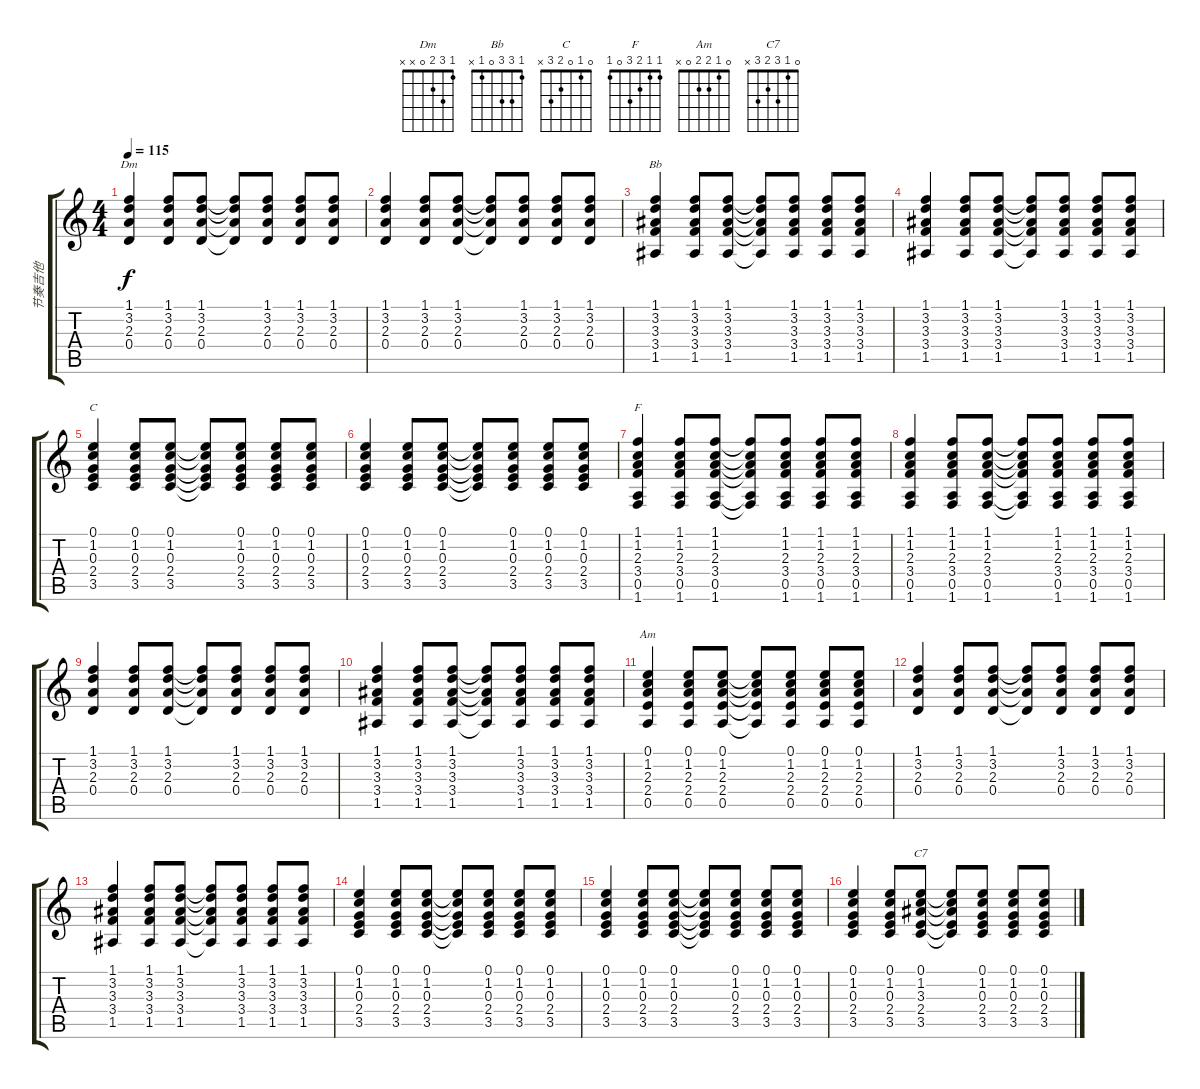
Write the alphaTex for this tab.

\track ("节奏吉他" "节奏吉他") {instrument acousticguitarsteel}
\staff {score tabs}
\tuning (E4 B3 G3 D3 A2 E2) {hide}
\chord ("Dm" 1 3 2 0 x x)
\chord ("Bb" 1 3 3 0 1 x)
\chord ("C" 0 1 0 2 3 x)
\chord ("F" 1 1 2 3 0 1)
\chord ("Am" 0 1 2 2 0 x)
\chord ("C7" 0 1 3 2 3 x)
\ts (4 4)
\tempo 115
\clef g2
\ks c
(1.1 3.2 2.3 0.4).4{ch "Dm" dy f} (1.1 3.2 2.3 0.4).8 (1.1 3.2 2.3 0.4).8 (1.1{t} 3.2{t} 2.3{t} 0.4{t}).8 (1.1 3.2 2.3 0.4).8 (1.1 3.2 2.3 0.4).8 (1.1 3.2 2.3 0.4).8 |
(1.1 3.2 2.3 0.4).4 (1.1 3.2 2.3 0.4).8 (1.1 3.2 2.3 0.4).8 (1.1{t} 3.2{t} 2.3{t} 0.4{t}).8 (1.1 3.2 2.3 0.4).8 (1.1 3.2 2.3 0.4).8 (1.1 3.2 2.3 0.4).8 |
(1.1 3.2 3.3 3.4 1.5).4{ch "Bb"} (1.1 3.2 3.3 3.4 1.5).8 (1.1 3.2 3.3 3.4 1.5).8 (1.1{t} 3.2{t} 3.3{t} 3.4{t} 1.5{t}).8 (1.1 3.2 3.3 3.4 1.5).8 (1.1 3.2 3.3 3.4 1.5).8 (1.1 3.2 3.3 3.4 1.5).8 |
(1.1 3.2 3.3 3.4 1.5).4 (1.1 3.2 3.3 3.4 1.5).8 (1.1 3.2 3.3 3.4 1.5).8 (1.1{t} 3.2{t} 3.3{t} 3.4{t} 1.5{t}).8 (1.1 3.2 3.3 3.4 1.5).8 (1.1 3.2 3.3 3.4 1.5).8 (1.1 3.2 3.3 3.4 1.5).8 |
(0.1 1.2 0.3 2.4 3.5).4{ch "C"} (0.1 1.2 0.3 2.4 3.5).8 (0.1 1.2 0.3 2.4 3.5).8 (0.1{t} 1.2{t} 0.3{t} 2.4{t} 3.5{t}).8 (0.1 1.2 0.3 2.4 3.5).8 (0.1 1.2 0.3 2.4 3.5).8 (0.1 1.2 0.3 2.4 3.5).8 |
(0.1 1.2 0.3 2.4 3.5).4 (0.1 1.2 0.3 2.4 3.5).8 (0.1 1.2 0.3 2.4 3.5).8 (0.1{t} 1.2{t} 0.3{t} 2.4{t} 3.5{t}).8 (0.1 1.2 0.3 2.4 3.5).8 (0.1 1.2 0.3 2.4 3.5).8 (0.1 1.2 0.3 2.4 3.5).8 |
(1.1 1.2 2.3 3.4 0.5 1.6).4{ch "F"} (1.1 1.2 2.3 3.4 0.5 1.6).8 (1.1 1.2 2.3 3.4 0.5 1.6).8 (1.1{t} 1.2{t} 2.3{t} 3.4{t} 0.5{t} 1.6{t}).8 (1.1 1.2 2.3 3.4 0.5 1.6).8 (1.1 1.2 2.3 3.4 0.5 1.6).8 (1.1 1.2 2.3 3.4 0.5 1.6).8 |
(1.1 1.2 2.3 3.4 0.5 1.6).4 (1.1 1.2 2.3 3.4 0.5 1.6).8 (1.1 1.2 2.3 3.4 0.5 1.6).8 (1.1{t} 1.2{t} 2.3{t} 3.4{t} 0.5{t} 1.6{t}).8 (1.1 1.2 2.3 3.4 0.5 1.6).8 (1.1 1.2 2.3 3.4 0.5 1.6).8 (1.1 1.2 2.3 3.4 0.5 1.6).8 |
(1.1 3.2 2.3 0.4).4 (1.1 3.2 2.3 0.4).8 (1.1 3.2 2.3 0.4).8 (1.1{t} 3.2{t} 2.3{t} 0.4{t}).8 (1.1 3.2 2.3 0.4).8 (1.1 3.2 2.3 0.4).8 (1.1 3.2 2.3 0.4).8 |
(1.1 3.2 3.3 3.4 1.5).4 (1.1 3.2 3.3 3.4 1.5).8 (1.1 3.2 3.3 3.4 1.5).8 (1.1{t} 3.2{t} 3.3{t} 3.4{t} 1.5{t}).8 (1.1 3.2 3.3 3.4 1.5).8 (1.1 3.2 3.3 3.4 1.5).8 (1.1 3.2 3.3 3.4 1.5).8 |
(0.1 1.2 2.3 2.4 0.5).4{ch "Am"} (0.1 1.2 2.3 2.4 0.5).8 (0.1 1.2 2.3 2.4 0.5).8 (0.1{t} 1.2{t} 2.3{t} 2.4{t} 0.5{t}).8 (0.1 1.2 2.3 2.4 0.5).8 (0.1 1.2 2.3 2.4 0.5).8 (0.1 1.2 2.3 2.4 0.5).8 |
(1.1 3.2 2.3 0.4).4 (1.1 3.2 2.3 0.4).8 (1.1 3.2 2.3 0.4).8 (1.1{t} 3.2{t} 2.3{t} 0.4{t}).8 (1.1 3.2 2.3 0.4).8 (1.1 3.2 2.3 0.4).8 (1.1 3.2 2.3 0.4).8 |
(1.1 3.2 3.3 3.4 1.5).4 (1.1 3.2 3.3 3.4 1.5).8 (1.1 3.2 3.3 3.4 1.5).8 (1.1{t} 3.2{t} 3.3{t} 3.4{t} 1.5{t}).8 (1.1 3.2 3.3 3.4 1.5).8 (1.1 3.2 3.3 3.4 1.5).8 (1.1 3.2 3.3 3.4 1.5).8 |
(0.1 1.2 0.3 2.4 3.5).4 (0.1 1.2 0.3 2.4 3.5).8 (0.1 1.2 0.3 2.4 3.5).8 (0.1{t} 1.2{t} 0.3{t} 2.4{t} 3.5{t}).8 (0.1 1.2 0.3 2.4 3.5).8 (0.1 1.2 0.3 2.4 3.5).8 (0.1 1.2 0.3 2.4 3.5).8 |
(0.1 1.2 0.3 2.4 3.5).4 (0.1 1.2 0.3 2.4 3.5).8 (0.1 1.2 0.3 2.4 3.5).8 (0.1{t} 1.2{t} 0.3{t} 2.4{t} 3.5{t}).8 (0.1 1.2 0.3 2.4 3.5).8 (0.1 1.2 0.3 2.4 3.5).8 (0.1 1.2 0.3 2.4 3.5).8 |
(0.1 1.2 0.3 2.4 3.5).4 (0.1 1.2 0.3 2.4 3.5).8 (0.1 1.2 3.3 2.4 3.5).8{ch "C7"} (0.1{t} 1.2{t} 3.3{t} 2.4{t} 3.5{t}).8 (0.1 1.2 0.3 2.4 3.5).8 (0.1 1.2 0.3 2.4 3.5).8 (0.1 1.2 0.3 2.4 3.5).8
